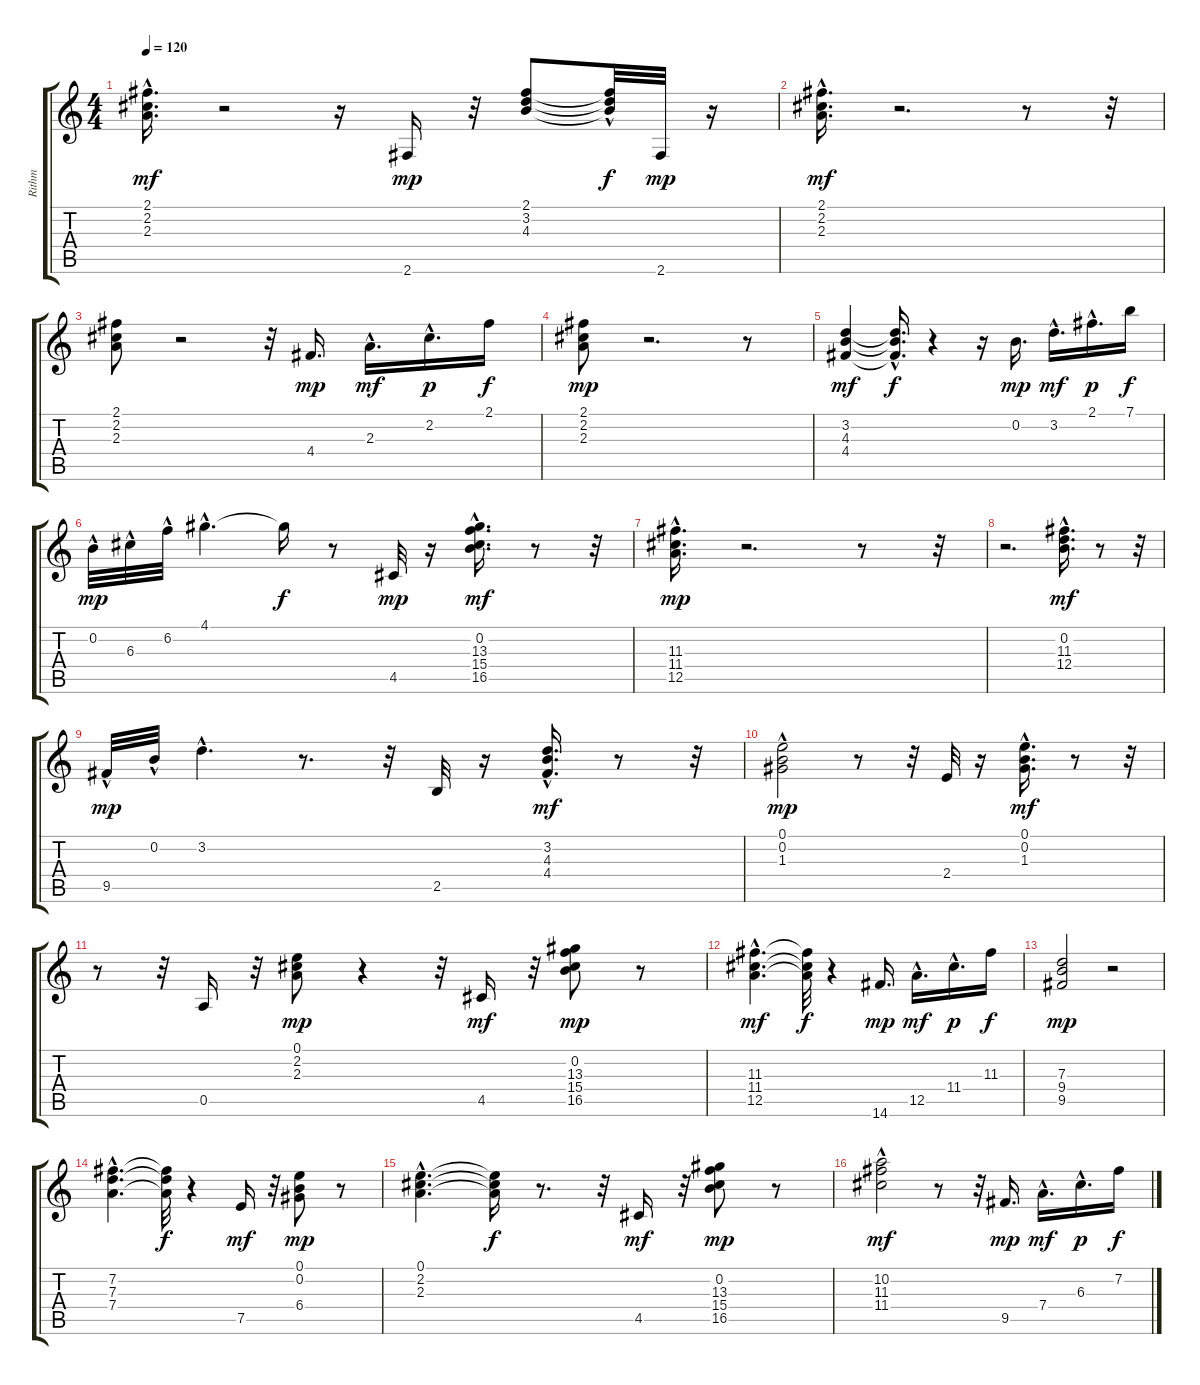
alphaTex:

\track ("Rithm" "Rithm") {instrument electricguitarclean}
\staff {score tabs}
\tuning (E4 B3 G3 D3 A2 E2) {hide}
\ts (4 4)
\tempo 120
\clef g2
\ks c
(2.1{hac} 2.2{hac} 2.3{hac}).16{d dy mf instrument electricguitarclean} r.2 r.16 2.6.16{dy mp} r.32 (2.1 3.2 4.3).8 (2.1{hac t} 3.2{hac t} 4.3{hac t}).32{dy f} 2.6.32{dy mp} r.16 |
(2.1{hac} 2.2{hac} 2.3{hac}).16{d dy mf} r.2{d} r.8 r.32 |
(2.1 2.2 2.3).8 r.2 r.32 4.4.16{d dy mp} 2.3{hac}.16{d dy mf} 2.2{hac}.16{d dy p} 2.1.16{dy f} |
(2.1 2.2 2.3).8{dy mp} r.2{d} r.8 |
(3.2 4.3 4.4).4{dy mf} (3.2{hac t} 4.3{hac t} 4.4{hac t}).16{d dy f} r.4 r.16 0.2.16{d dy mp} 3.2{hac}.16{d dy mf} 2.1{hac}.16{d dy p} 7.1.16{dy f} |
0.2{hac}.32{dy mp} 6.3{hac}.32 6.2{hac}.32 4.1{hac}.4{d} 4.1{t}.16{dy f} r.8 4.5.32{dy mp} r.16 (0.2{hac} 13.3{hac} 15.4{hac} 16.5{hac}).16{d dy mf} r.8 r.32 |
(11.3{hac} 11.4{hac} 12.5{hac}).16{d dy mp} r.2{d} r.8 r.32 |
r.2{d} (0.2{hac} 11.3{hac} 12.4{hac}).16{d dy mf} r.8 r.32 |
9.5{hac}.32{dy mp} 0.2{hac}.32 3.2{hac}.4{d} r.8{d} r.32 2.5.32 r.16 (3.2{hac} 4.3{hac} 4.4{hac}).16{d dy mf} r.8 r.32 |
(0.1 0.2{hac} 1.3{hac}).2{dy mp} r.8 r.32 2.4.32 r.16 (0.1{hac} 0.2{hac} 1.3{hac}).16{d dy mf} r.8 r.32 |
r.8 r.32 0.5.16 r.32 (0.1 2.2 2.3).8{dy mp} r.4 r.32 4.5.16{dy mf} r.32 (0.2 13.3 15.4 16.5).8{dy mp} r.8 |
(11.3{hac} 11.4{hac} 12.5{hac}).4{d dy mf} (11.3{t} 11.4{t} 12.5{t}).32{dy f} r.4 14.6.16{d dy mp} 12.5{hac}.16{d dy mf} 11.4{hac}.16{d dy p} 11.3.16{dy f} |
(7.3 9.4 9.5).2{dy mp} r.2 |
(7.2{hac} 7.3{hac} 7.4{hac}).4{d} (7.2{t} 7.3{t} 7.4{t}).32{dy f} r.4 7.5.16{dy mf} r.32 (0.1 0.2 6.4).8{dy mp} r.8 |
(0.1{hac} 2.2{hac} 2.3{hac}).4{d} (0.1{t} 2.2{t} 2.3{t}).16{dy f} r.8{d} r.32 4.5.16{dy mf} r.32 (0.2 13.3 15.4 16.5).8{dy mp} r.8 |
(10.2 11.3{hac} 11.4{hac}).2{dy mf} r.8 r.32 9.5.16{d dy mp} 7.4{hac}.16{d dy mf} 6.3{hac}.16{d dy p} 7.2.16{dy f}
